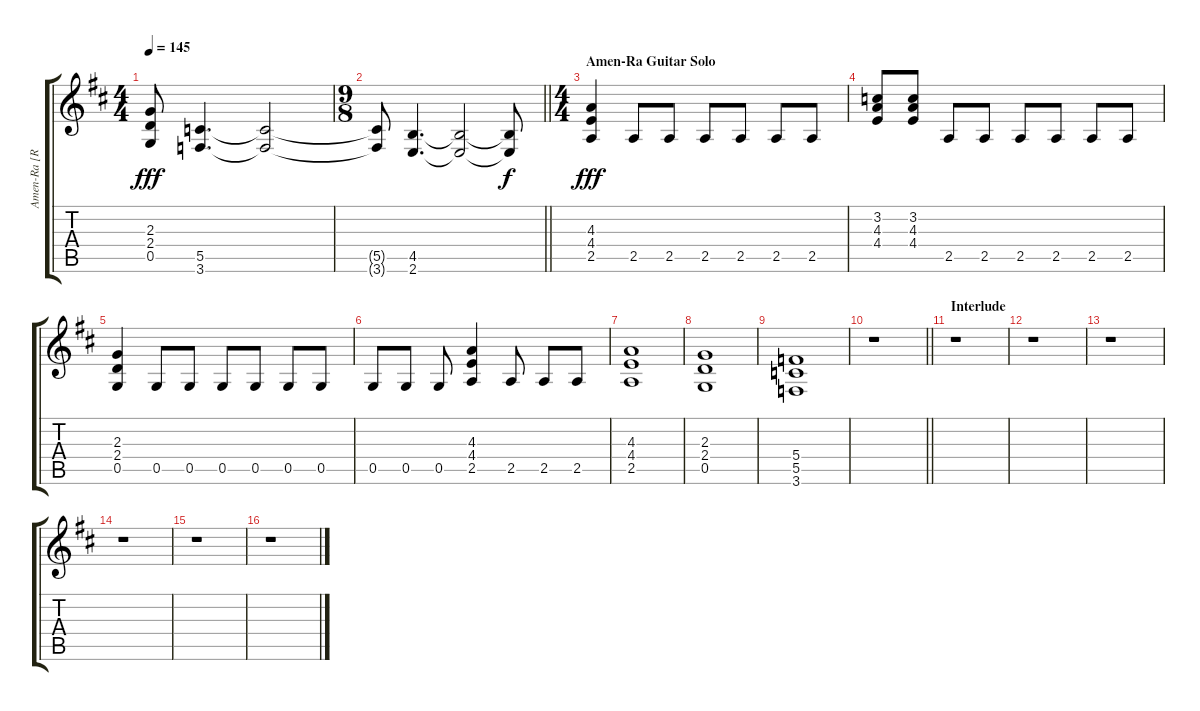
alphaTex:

\track ("Amen-Ra [Rhythm]" "Amen-Ra [R") {instrument distortionguitar}
\staff {score tabs}
\tuning (D4 A3 F3 C3 G2 D2) {hide}
\ts (4 4)
\tempo 145
\clef g2
\ks d
(2.3{t} 2.4{t} 0.5{t}).8{dy fff} (5.5 3.6).4{d} (5.5{t} 3.6{t}).2 |
\ts (9 8)
\barLineRight lightlight
(5.5{t} 3.6{t}).8 (4.5 2.6).4{d} (4.5{t} 2.6{t}).2 (4.5{t} 2.6{t}).8{dy f} |
\ts (4 4)
\section ("" "Amen-Ra Guitar Solo")
(4.3 4.4 2.5).4{dy fff} 2.5.8 2.5.8 2.5.8 2.5.8 2.5.8 2.5.8 |
(3.2 4.3 4.4).8 (3.2 4.3 4.4).8 2.5.8 2.5.8 2.5.8 2.5.8 2.5.8 2.5.8 |
(2.3 2.4 0.5).4 0.5.8 0.5.8 0.5.8 0.5.8 0.5.8 0.5.8 |
0.5.8 0.5.8 0.5.8 (4.3 4.4 2.5).4 2.5.8 2.5.8 2.5.8 |
(4.3 4.4 2.5).1 |
(2.3 2.4 0.5).1 |
(5.4 5.5 3.6).1 |
\barLineRight lightlight
r.1 |
\section ("" "Interlude")
r.1 |
r.1 |
r.1 |
r.1 |
r.1 |
r.1
